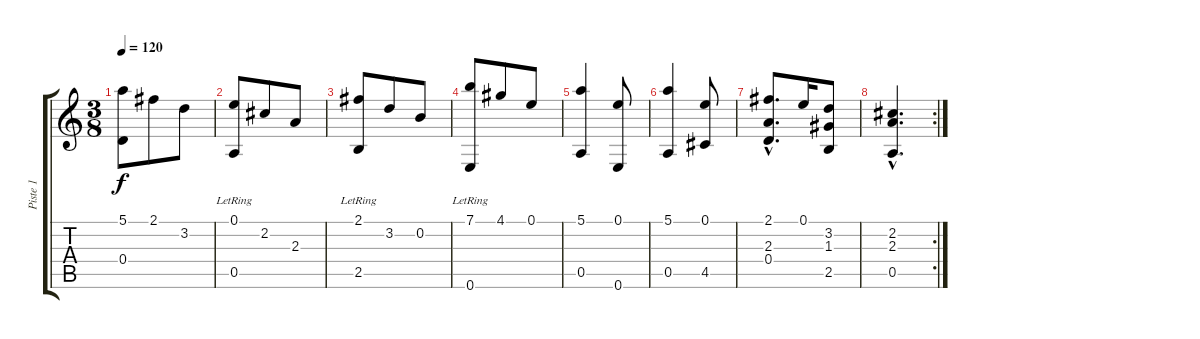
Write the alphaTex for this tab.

\track ("Piste 1" "Piste 1") {instrument acousticguitarnylon}
\staff {score tabs}
\tuning (E4 B3 G3 D3 A2 E2) {hide}
\ts (3 8)
\tempo 120
\clef g2
\ks c
(5.1 0.4).8{dy f} 2.1.8 3.2.8 |
(0.1 0.5{lr}).8 2.2.8 2.3.8 |
(2.1 2.5{lr}).8 3.2.8 0.2.8 |
(7.1 0.6{lr}).8 4.1.8 0.1.8 |
(5.1 0.5).4 (0.1 0.6).8 |
(5.1 0.5).4 (0.1 4.5).8 |
(2.1{hac} 2.3{hac} 0.4{hac}).8{d} 0.1.16 (3.2 1.3 2.5).8 |
\rc 2
(2.2{hac} 2.3{hac} 0.5{hac}).4{d}
